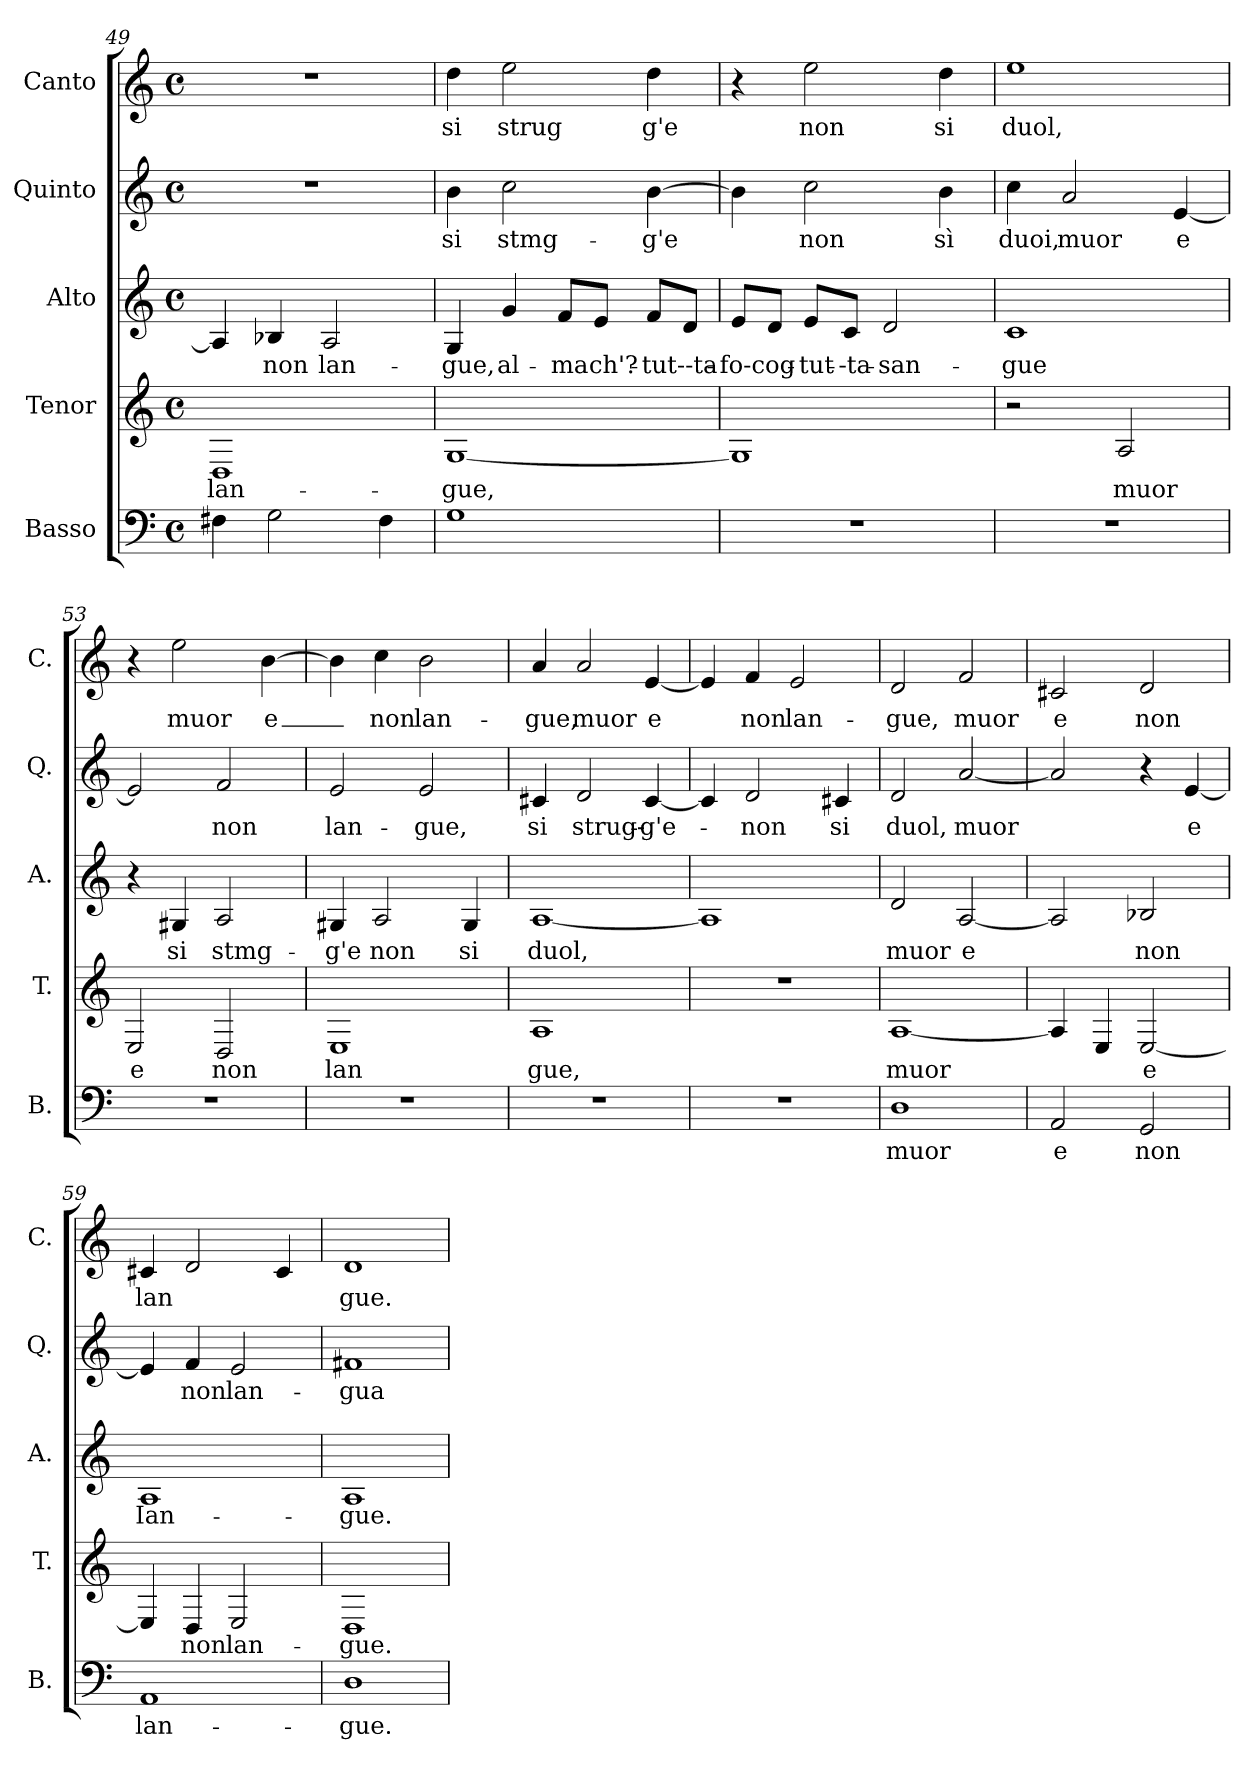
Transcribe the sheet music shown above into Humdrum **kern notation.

**kern	**text	**kern	**text	**kern	**text	**kern	**text	**kern	**text
*part5	*part5	*part4	*part4	*part3	*part3	*part2	*part2	*part1	*part1
*staff5	*staff5	*staff4	*staff4	*staff3	*staff3	*staff2	*staff2	*staff1	*staff1
*I"Basso	*	*I"Tenor	*	*I"Alto	*	*I"Quinto	*	*I"Canto	*
*I'B.	*	*I'T.	*	*I'A.	*	*I'Q.	*	*I'C.	*
*clefF4	*	*clefG2	*	*clefG2	*	*clefG2	*	*clefG2	*
*k[]	*	*k[]	*	*k[]	*	*k[]	*	*k[]	*
*M4/4	*	*M4/4	*	*M4/4	*	*M4/4	*	*M4/4	*
*met(c)	*	*met(c)	*	*met(c)	*	*met(c)	*	*met(c)	*
=49	=49	=49	=49	=49	=49	=49	=49	=49	=49
!	!	!	!LO:LY:b	!	!	!	!	!	!
4F#X\	.	1D	-lan-	4A/]	.	1r	.	1r	.
!	!	!	!	!	!LO:LY:b	!	!	!	!
2G\	.	.	.	4B-X/	-non	.	.	.	.
!	!	!	!	!	!LO:LY:b	!	!	!	!
.	.	.	.	2A/	-lan-	.	.	.	.
4F#\	.	.	.	.	.	.	.	.	.
=50	=50	=50	=50	=50	=50	=50	=50	=50	=50
!	!	!	!LO:LY:b	!	!LO:LY:b	!	!LO:LY:b	!	!LO:LY:b
1G	.	[1G	-gue,	4G/	-gue,	4b\	-si	4dd\	-si
!	!	!	!	!	!LO:LY:b	!	!LO:LY:b	!	!LO:LY:b
.	.	.	.	4g/	-al-	2cc\	-stmg-	2ee\	-strug
!	!	!	!	!	!LO:LY:b	!	!	!	!
.	.	.	.	8f/L	-ma	.	.	.	.
!	!	!	!	!	!LO:LY:b	!	!	!	!
.	.	.	.	8e/J	-ch'?-	.	.	.	.
!	!	!	!	!	!LO:LY:b	!	!LO:LY:b	!	!LO:LY:b
.	.	.	.	8f/L	-tut--ta-	[4b\	-g'e	4dd\	-g'e
.	.	.	.	8d/J	.	.	.	.	.
=51	=51	=51	=51	=51	=51	=51	=51	=51	=51
!	!	!	!	!	!LO:LY:b	!	!	!	!
1r	.	1G]	.	8e/L	-fo-cog-	4b\]	.	4r	.
.	.	.	.	8d/J	.	.	.	.	.
!	!	!	!	!	!LO:LY:b	!	!LO:LY:b	!	!LO:LY:b
.	.	.	.	8e/L	-tut-	2cc\	-non	2ee\	-non
!	!	!	!	!	!LO:LY:b	!	!	!	!
.	.	.	.	8c/J	--ta-	.	.	.	.
!	!	!	!	!	!LO:LY:b	!	!	!	!
.	.	.	.	2d/	-san-	.	.	.	.
!	!	!	!	!	!	!	!LO:LY:b	!	!LO:LY:b
.	.	.	.	.	.	4b\	-sì	4dd\	-si
=52	=52	=52	=52	=52	=52	=52	=52	=52	=52
!	!	!	!	!	!LO:LY:b	!	!LO:LY:b	!	!LO:LY:b
1r	.	2r	.	1c	-gue	4cc\	-duoi,	1ee	-duol,
!	!	!	!	!	!	!	!LO:LY:b	!	!
.	.	.	.	.	.	2a/	-muor	.	.
!	!	!	!LO:LY:b	!	!	!	!	!	!
.	.	2A/	-muor	.	.	.	.	.	.
!	!	!	!	!	!	!	!LO:LY:b	!	!
.	.	.	.	.	.	[4e/	-e	.	.
!!LO:PB:g=z
=53	=53	=53	=53	=53	=53	=53	=53	=53	=53
!	!	!	!LO:LY:b	!	!	!	!	!	!
1r	.	2E/	-e	4r	.	2e/]	.	4r	.
!	!	!	!	!	!LO:LY:b	!	!	!	!LO:LY:b
.	.	.	.	4G#X/	-si	.	.	2ee\	-muor
!	!	!	!LO:LY:b	!	!LO:LY:b	!	!LO:LY:b	!	!
.	.	2D/	-non	2A/	-stmg-	2f/	-non	.	.
!	!	!	!	!	!	!	!	!	!LO:LY:b
.	.	.	.	.	.	.	.	[4b\	-e_
=54	=54	=54	=54	=54	=54	=54	=54	=54	=54
!	!	!	!LO:LY:b	!	!LO:LY:b	!	!LO:LY:b	!	!
1r	.	1E	-lan	4G#X/	-g'e	2e/	-lan-	4b\]	.
!	!	!	!	!	!LO:LY:b	!	!	!	!LO:LY:b
.	.	.	.	2A/	-non	.	.	4cc\	-non
!	!	!	!	!	!	!	!LO:LY:b	!	!LO:LY:b
.	.	.	.	.	.	2e/	-gue,	2b\	-lan-
!	!	!	!	!	!LO:LY:b	!	!	!	!
.	.	.	.	4G#/	-si	.	.	.	.
=55	=55	=55	=55	=55	=55	=55	=55	=55	=55
!	!	!	!LO:LY:b	!	!LO:LY:b	!	!LO:LY:b	!	!LO:LY:b
1r	.	1A	-gue,	[1A	-duol,	4c#X/	-si	4a/	-gue,
!	!	!	!	!	!	!	!LO:LY:b	!	!LO:LY:b
.	.	.	.	.	.	2d/	-strug---	2a/	-muor
!	!	!	!	!	!	!	!LO:LY:b	!	!LO:LY:b
.	.	.	.	.	.	[4c#/	-g'e-	[4e/	-e
=56	=56	=56	=56	=56	=56	=56	=56	=56	=56
1r	.	1r	.	1A]	.	4c#/]	.	4e/]	.
!	!	!	!	!	!	!	!LO:LY:b	!	!LO:LY:b
.	.	.	.	.	.	2d/	-non	4f/	-non
!	!	!	!	!	!	!	!	!	!LO:LY:b
.	.	.	.	.	.	.	.	2e/	-lan-
!	!	!	!	!	!	!	!LO:LY:b	!	!
.	.	.	.	.	.	4c#X/	-si	.	.
=57	=57	=57	=57	=57	=57	=57	=57	=57	=57
!	!LO:LY:b	!	!LO:LY:b	!	!LO:LY:b	!	!LO:LY:b	!	!LO:LY:b
1D	-muor	[1A	-muor	2d/	-muor	2d/	-duol,	2d/	-gue,
!	!	!	!	!	!LO:LY:b	!	!LO:LY:b	!	!LO:LY:b
.	.	.	.	[2A/	-e	[2a/	-muor	2f/	-muor
=58	=58	=58	=58	=58	=58	=58	=58	=58	=58
!	!LO:LY:b	!	!	!	!	!	!	!	!LO:LY:b
2AA/	-e	4A/]	.	2A/]	.	2a/]	.	2c#X/	-e
.	.	4E/	.	.	.	.	.	.	.
!	!LO:LY:b	!	!LO:LY:b	!	!LO:LY:b	!	!	!	!LO:LY:b
2GG/	-non	[2E/	-e	2B-X/	-non	4r	.	2d/	-non
!	!	!	!	!	!	!	!LO:LY:b	!	!
.	.	.	.	.	.	[4e/	-e	.	.
=59	=59	=59	=59	=59	=59	=59	=59	=59	=59
!	!LO:LY:b	!	!	!	!LO:LY:b	!	!	!	!LO:LY:b
1AA	-lan-	4E/]	.	1A	-Ian-	4e/]	.	4c#X/	-lan
!	!	!	!LO:LY:b	!	!	!	!LO:LY:b	!	!
.	.	4D/	-non	.	.	4f/	-non	2d/	.
!	!	!	!LO:LY:b	!	!	!	!LO:LY:b	!	!
.	.	2E/	-lan-	.	.	2e/	-lan-	.	.
.	.	.	.	.	.	.	.	4c#/	.
=60	=60	=60	=60	=60	=60	=60	=60	=60	=60
!	!LO:LY:b	!	!LO:LY:b	!	!LO:LY:b	!	!LO:LY:b	!	!LO:LY:b
1D	-gue.	1D	-gue.	1A	-gue.	1f#X	-gua	1d	-gue.
=	=	=	=	=	=	=	=	=	=
*-	*-	*-	*-	*-	*-	*-	*-	*-	*-
